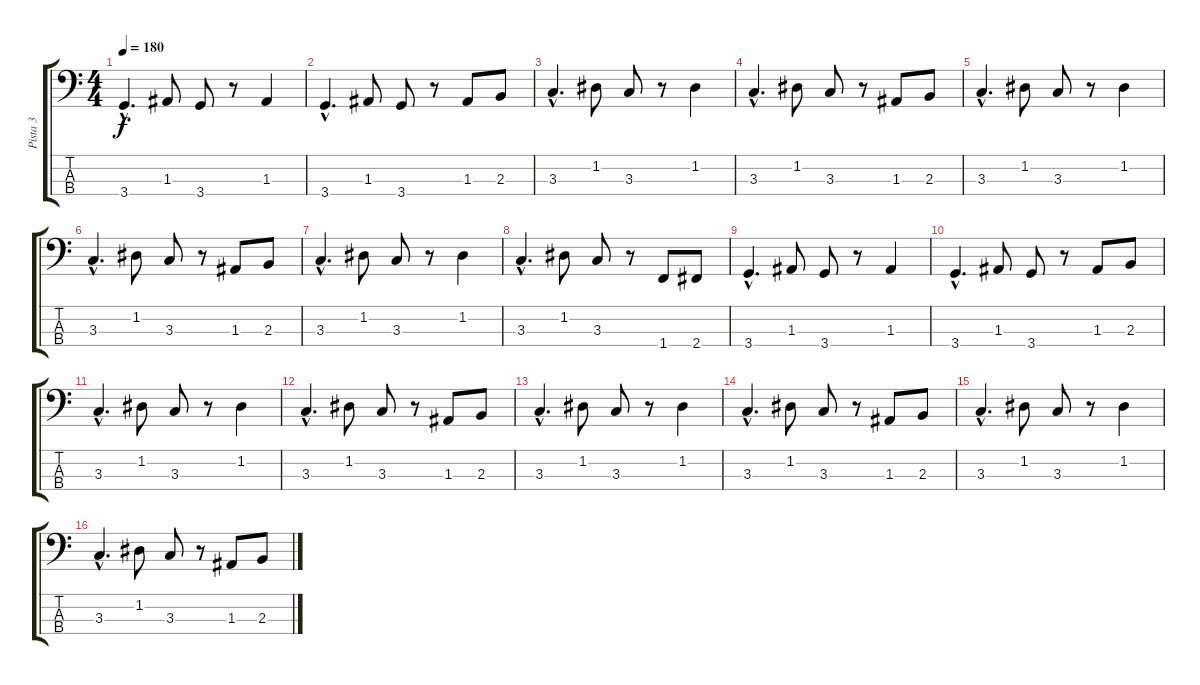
\track ("Pista 3" "Pista 3") {instrument electricbassfinger}
\staff {score tabs}
\tuning (G2 D2 A1 E1) {hide}
\ts (4 4)
\tempo 180
\clef f4
\ks c
3.4{hac}.4{d dy f} 1.3.8 3.4.8 r.8 1.3.4 |
3.4{hac}.4{d} 1.3.8 3.4.8 r.8 1.3.8 2.3.8 |
3.3{hac}.4{d} 1.2.8 3.3.8 r.8 1.2.4 |
3.3{hac}.4{d} 1.2.8 3.3.8 r.8 1.3.8 2.3.8 |
3.3{hac}.4{d} 1.2.8 3.3.8 r.8 1.2.4 |
3.3{hac}.4{d} 1.2.8 3.3.8 r.8 1.3.8 2.3.8 |
3.3{hac}.4{d} 1.2.8 3.3.8 r.8 1.2.4 |
3.3{hac}.4{d} 1.2.8 3.3.8 r.8 1.4.8 2.4.8 |
3.4{hac}.4{d} 1.3.8 3.4.8 r.8 1.3.4 |
3.4{hac}.4{d} 1.3.8 3.4.8 r.8 1.3.8 2.3.8 |
3.3{hac}.4{d} 1.2.8 3.3.8 r.8 1.2.4 |
3.3{hac}.4{d} 1.2.8 3.3.8 r.8 1.3.8 2.3.8 |
3.3{hac}.4{d} 1.2.8 3.3.8 r.8 1.2.4 |
3.3{hac}.4{d} 1.2.8 3.3.8 r.8 1.3.8 2.3.8 |
3.3{hac}.4{d} 1.2.8 3.3.8 r.8 1.2.4 |
3.3{hac}.4{d} 1.2.8 3.3.8 r.8 1.3.8 2.3.8
